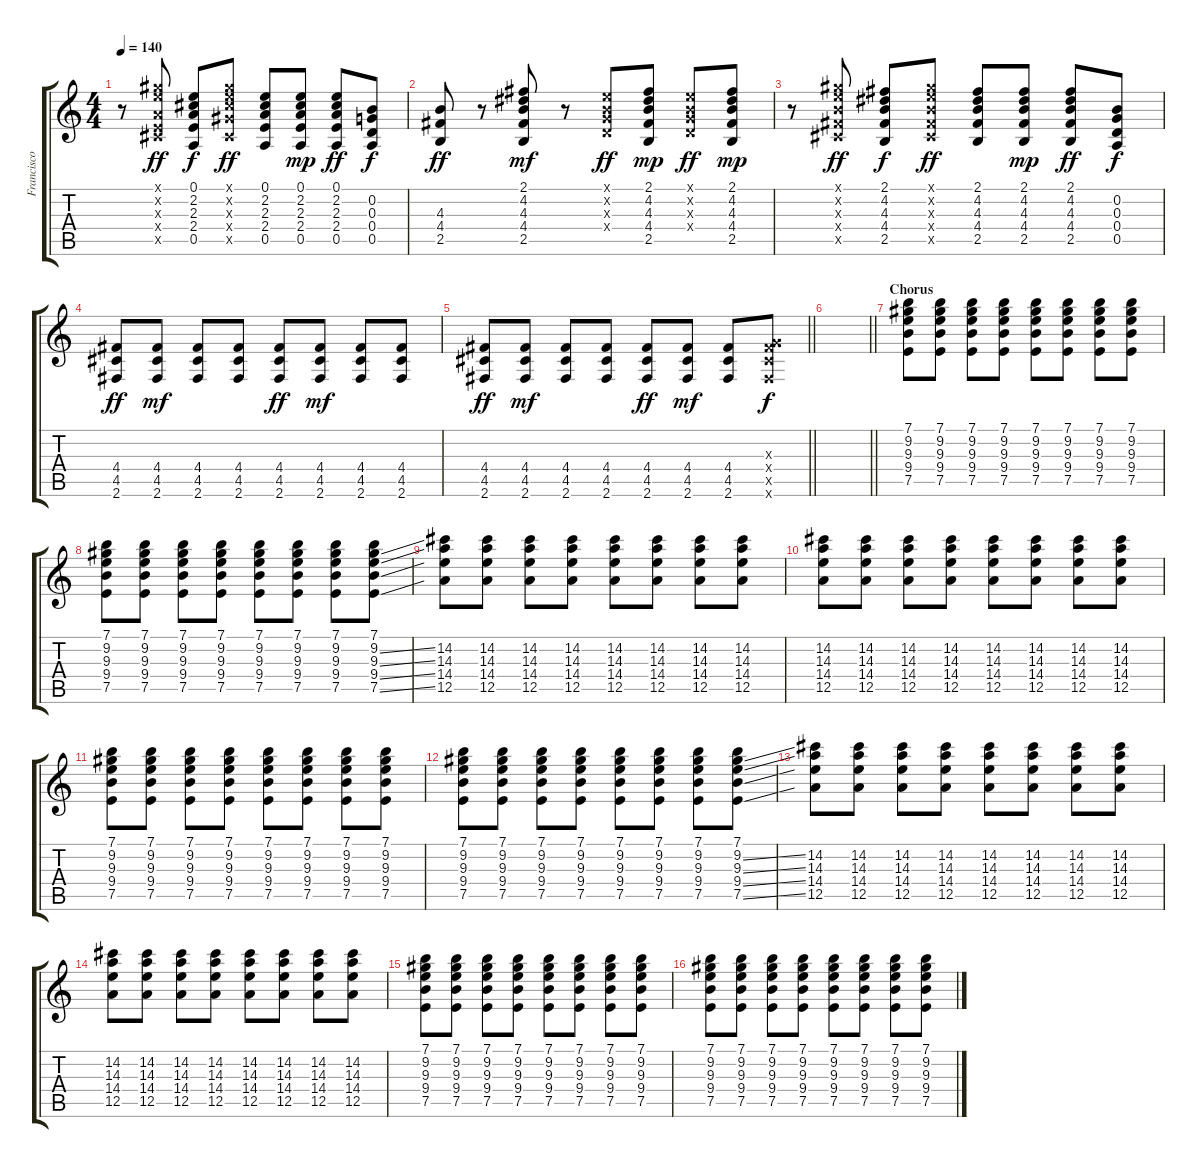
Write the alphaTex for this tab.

\track ("Francisco Risso C#m" "Francisco ") {instrument distortionguitar}
\staff {score tabs}
\tuning (E4 B3 G3 D3 A2 E2) {hide}
\ts (4 4)
\tempo 140
\clef g2
\ks c
r.8{dy mp} (4.1{x} 5.2{x} 2.3{x} 2.4{x} 4.5{x}).8{dy ff} (0.1 2.2 2.3 2.4 0.5).8{dy f} (4.1{x} 5.2{x} 6.3{x} 6.4{x} 4.5{x}).8{dy ff} (0.1 2.2 2.3 2.4 0.5).8 (0.1 2.2 2.3 2.4 0.5).8{dy mp} (0.1 2.2 2.3 2.4 0.5).8{dy ff} (0.2 0.3 0.4 0.5).8{dy f} |
(4.3 4.4 2.5).8{dy ff} r.8 (2.1 4.2 4.3 4.4 2.5).8{dy mf} r.8 (0.1{x} 0.2{x} 0.3{x} 0.4{x}).8{dy ff} (2.1 4.2 4.3 4.4 2.5).8{dy mp} (0.1{x} 0.2{x} 0.3{x} 0.4{x}).8{dy ff} (2.1 4.2 4.3 4.4 2.5).8{dy mp} |
r.8 (4.1{x} 5.2{x} 4.3{x} 4.4{x} 4.5{x}).8{dy ff} (2.1 4.2 4.3 4.4 2.5).8{dy f} (4.1{x} 5.2{x} 4.3{x} 4.4{x} 4.5{x}).8{dy ff} (2.1 4.2 4.3 4.4 2.5).8 (2.1 4.2 4.3 4.4 2.5).8{dy mp} (2.1 4.2 4.3 4.4 2.5).8{dy ff} (0.2 0.3 0.4 0.5).8{dy f} |
(4.4 4.5 2.6).8{dy ff} (4.4 4.5 2.6).8{dy mf} (4.4 4.5 2.6).8 (4.4 4.5 2.6).8 (4.4 4.5 2.6).8{dy ff} (4.4 4.5 2.6).8{dy mf} (4.4 4.5 2.6).8 (4.4 4.5 2.6).8 |
\barLineRight lightlight
(4.4 4.5 2.6).8{dy ff} (4.4 4.5 2.6).8{dy mf} (4.4 4.5 2.6).8 (4.4 4.5 2.6).8 (4.4 4.5 2.6).8{dy ff} (4.4 4.5 2.6).8{dy mf} (4.4 4.5 2.6).8 (0.3{x} 4.4{x} 4.5{x} 2.6{x}).8{dy f} |
\barLineRight lightlight
|
\section ("" "Chorus")
(7.1 9.2 9.3 9.4 7.5).8{volume 14} (7.1 9.2 9.3 9.4 7.5).8 (7.1 9.2 9.3 9.4 7.5).8 (7.1 9.2 9.3 9.4 7.5).8 (7.1 9.2 9.3 9.4 7.5).8 (7.1 9.2 9.3 9.4 7.5).8 (7.1 9.2 9.3 9.4 7.5).8 (7.1 9.2 9.3 9.4 7.5).8 |
(7.1 9.2 9.3 9.4 7.5).8 (7.1 9.2 9.3 9.4 7.5).8 (7.1 9.2 9.3 9.4 7.5).8 (7.1 9.2 9.3 9.4 7.5).8 (7.1 9.2 9.3 9.4 7.5).8 (7.1 9.2 9.3 9.4 7.5).8 (7.1 9.2 9.3 9.4 7.5).8 (7.1 9.2{ss} 9.3{ss} 9.4{ss} 7.5{ss}).8 |
(14.2 14.3 14.4 12.5).8 (14.2 14.3 14.4 12.5).8 (14.2 14.3 14.4 12.5).8 (14.2 14.3 14.4 12.5).8 (14.2 14.3 14.4 12.5).8 (14.2 14.3 14.4 12.5).8 (14.2 14.3 14.4 12.5).8 (14.2 14.3 14.4 12.5).8 |
(14.2 14.3 14.4 12.5).8 (14.2 14.3 14.4 12.5).8 (14.2 14.3 14.4 12.5).8 (14.2 14.3 14.4 12.5).8 (14.2 14.3 14.4 12.5).8 (14.2 14.3 14.4 12.5).8 (14.2 14.3 14.4 12.5).8 (14.2 14.3 14.4 12.5).8 |
(7.1 9.2 9.3 9.4 7.5).8 (7.1 9.2 9.3 9.4 7.5).8 (7.1 9.2 9.3 9.4 7.5).8 (7.1 9.2 9.3 9.4 7.5).8 (7.1 9.2 9.3 9.4 7.5).8 (7.1 9.2 9.3 9.4 7.5).8 (7.1 9.2 9.3 9.4 7.5).8 (7.1 9.2 9.3 9.4 7.5).8 |
(7.1 9.2 9.3 9.4 7.5).8 (7.1 9.2 9.3 9.4 7.5).8 (7.1 9.2 9.3 9.4 7.5).8 (7.1 9.2 9.3 9.4 7.5).8 (7.1 9.2 9.3 9.4 7.5).8 (7.1 9.2 9.3 9.4 7.5).8 (7.1 9.2 9.3 9.4 7.5).8 (7.1 9.2{ss} 9.3{ss} 9.4{ss} 7.5{ss}).8 |
(14.2 14.3 14.4 12.5).8 (14.2 14.3 14.4 12.5).8 (14.2 14.3 14.4 12.5).8 (14.2 14.3 14.4 12.5).8 (14.2 14.3 14.4 12.5).8 (14.2 14.3 14.4 12.5).8 (14.2 14.3 14.4 12.5).8 (14.2 14.3 14.4 12.5).8 |
(14.2 14.3 14.4 12.5).8 (14.2 14.3 14.4 12.5).8 (14.2 14.3 14.4 12.5).8 (14.2 14.3 14.4 12.5).8 (14.2 14.3 14.4 12.5).8 (14.2 14.3 14.4 12.5).8 (14.2 14.3 14.4 12.5).8 (14.2 14.3 14.4 12.5).8 |
(7.1 9.2 9.3 9.4 7.5).8{volume 14} (7.1 9.2 9.3 9.4 7.5).8 (7.1 9.2 9.3 9.4 7.5).8 (7.1 9.2 9.3 9.4 7.5).8 (7.1 9.2 9.3 9.4 7.5).8 (7.1 9.2 9.3 9.4 7.5).8 (7.1 9.2 9.3 9.4 7.5).8 (7.1 9.2 9.3 9.4 7.5).8 |
(7.1 9.2 9.3 9.4 7.5).8 (7.1 9.2 9.3 9.4 7.5).8 (7.1 9.2 9.3 9.4 7.5).8 (7.1 9.2 9.3 9.4 7.5).8 (7.1 9.2 9.3 9.4 7.5).8 (7.1 9.2 9.3 9.4 7.5).8 (7.1 9.2 9.3 9.4 7.5).8 (7.1 9.2{ss} 9.3{ss} 9.4{ss} 7.5{ss}).8
